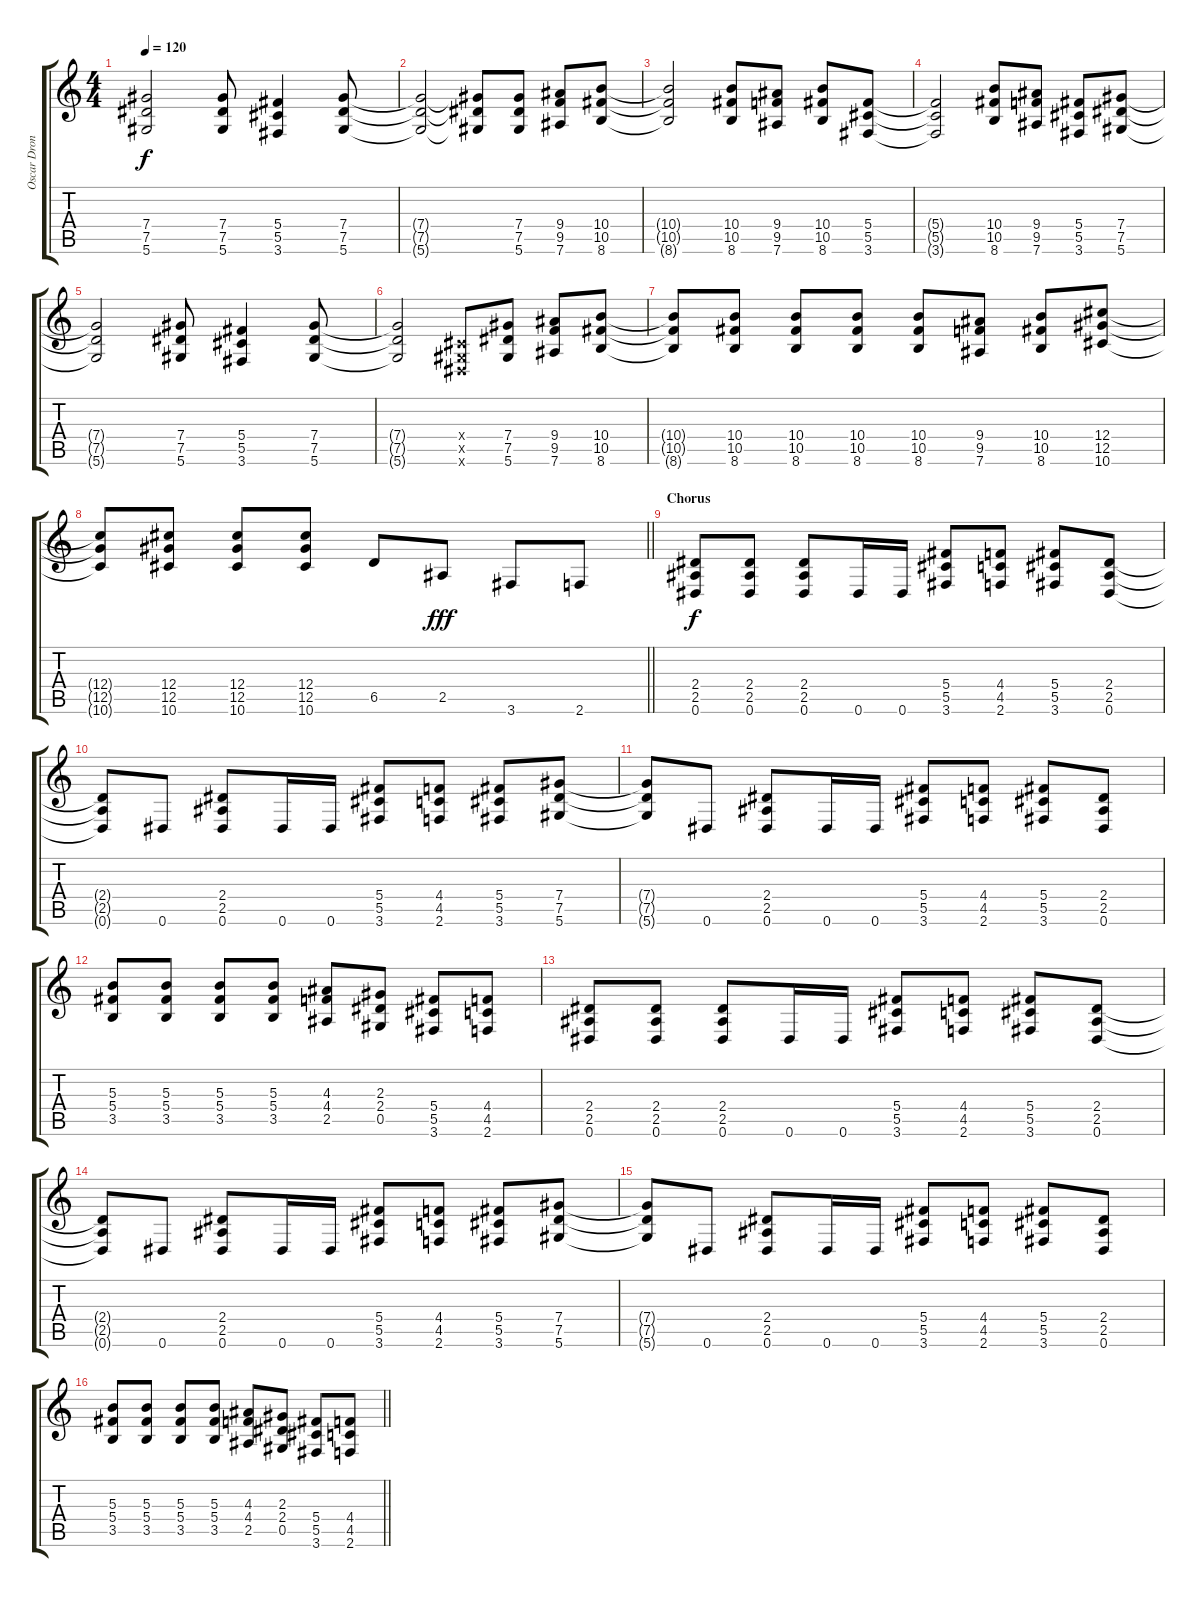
\track ("Oscar Dronjak" "Oscar Dron") {instrument distortionguitar}
\staff {score tabs}
\tuning (Eb4 Bb3 Gb3 Db3 Ab2 Eb2) {hide}
\ts (4 4)
\tempo 120
\clef g2
\ks c
(7.4 7.5 5.6).2{dy f} (7.4 7.5 5.6).8 (5.4 5.5 3.6).4 (7.4 7.5 5.6).8 |
(7.4{t} 7.5{t} 5.6{t}).2 (7.4{t} 7.5{t} 5.6{t}).8 (7.4 7.5 5.6).8 (9.4 9.5 7.6).8 (10.4 10.5 8.6).8 |
(10.4{t} 10.5{t} 8.6{t}).2 (10.4 10.5 8.6).8 (9.4 9.5 7.6).8 (10.4 10.5 8.6).8 (5.4 5.5 3.6).8 |
(5.4{t} 5.5{t} 3.6{t}).2 (10.4 10.5 8.6).8 (9.4 9.5 7.6).8 (5.4 5.5 3.6).8 (7.4 7.5 5.6).8 |
(7.4{t} 7.5{t} 5.6{t}).2 (7.4 7.5 5.6).8 (5.4 5.5 3.6).4 (7.4 7.5 5.6).8 |
(7.4{t} 7.5{t} 5.6{t}).2 (0.4{x} 0.5{x} 0.6{x}).8 (7.4 7.5 5.6).8 (9.4 9.5 7.6).8 (10.4 10.5 8.6).8 |
(10.4{t} 10.5{t} 8.6{t}).8 (10.4 10.5 8.6).8 (10.4 10.5 8.6).8 (10.4 10.5 8.6).8 (10.4 10.5 8.6).8 (9.4 9.5 7.6).8 (10.4 10.5 8.6).8 (12.4 12.5 10.6).8 |
\barLineRight lightlight
(12.4{t} 12.5{t} 10.6{t}).8 (12.4 12.5 10.6).8 (12.4 12.5 10.6).8 (12.4 12.5 10.6).8 6.5.8 2.5.8{dy fff} 3.6.8 2.6.8 |
\section ("" "Chorus")
(2.4 2.5 0.6).8{dy f} (2.4 2.5 0.6).8 (2.4 2.5 0.6).8 0.6.16 0.6.16 (5.4 5.5 3.6).8 (4.4 4.5 2.6).8 (5.4 5.5 3.6).8 (2.4 2.5 0.6).8 |
(2.4{t} 2.5{t} 0.6{t}).8 0.6.8 (2.4 2.5 0.6).8 0.6.16 0.6.16 (5.4 5.5 3.6).8 (4.4 4.5 2.6).8 (5.4 5.5 3.6).8 (7.4 7.5 5.6).8 |
(7.4{t} 7.5{t} 5.6{t}).8 0.6.8 (2.4 2.5 0.6).8 0.6.16 0.6.16 (5.4 5.5 3.6).8 (4.4 4.5 2.6).8 (5.4 5.5 3.6).8 (2.4 2.5 0.6).8 |
(5.3 5.4 3.5).8 (5.3 5.4 3.5).8 (5.3 5.4 3.5).8 (5.3 5.4 3.5).8 (4.3 4.4 2.5).8 (2.3 2.4 0.5).8 (5.4 5.5 3.6).8 (4.4 4.5 2.6).8 |
(2.4 2.5 0.6).8 (2.4 2.5 0.6).8 (2.4 2.5 0.6).8 0.6.16 0.6.16 (5.4 5.5 3.6).8 (4.4 4.5 2.6).8 (5.4 5.5 3.6).8 (2.4 2.5 0.6).8 |
(2.4{t} 2.5{t} 0.6{t}).8 0.6.8 (2.4 2.5 0.6).8 0.6.16 0.6.16 (5.4 5.5 3.6).8 (4.4 4.5 2.6).8 (5.4 5.5 3.6).8 (7.4 7.5 5.6).8 |
(7.4{t} 7.5{t} 5.6{t}).8 0.6.8 (2.4 2.5 0.6).8 0.6.16 0.6.16 (5.4 5.5 3.6).8 (4.4 4.5 2.6).8 (5.4 5.5 3.6).8 (2.4 2.5 0.6).8 |
\barLineRight lightlight
(5.3 5.4 3.5).8 (5.3 5.4 3.5).8 (5.3 5.4 3.5).8 (5.3 5.4 3.5).8 (4.3 4.4 2.5).8 (2.3 2.4 0.5).8 (5.4 5.5 3.6).8 (4.4 4.5 2.6).8
